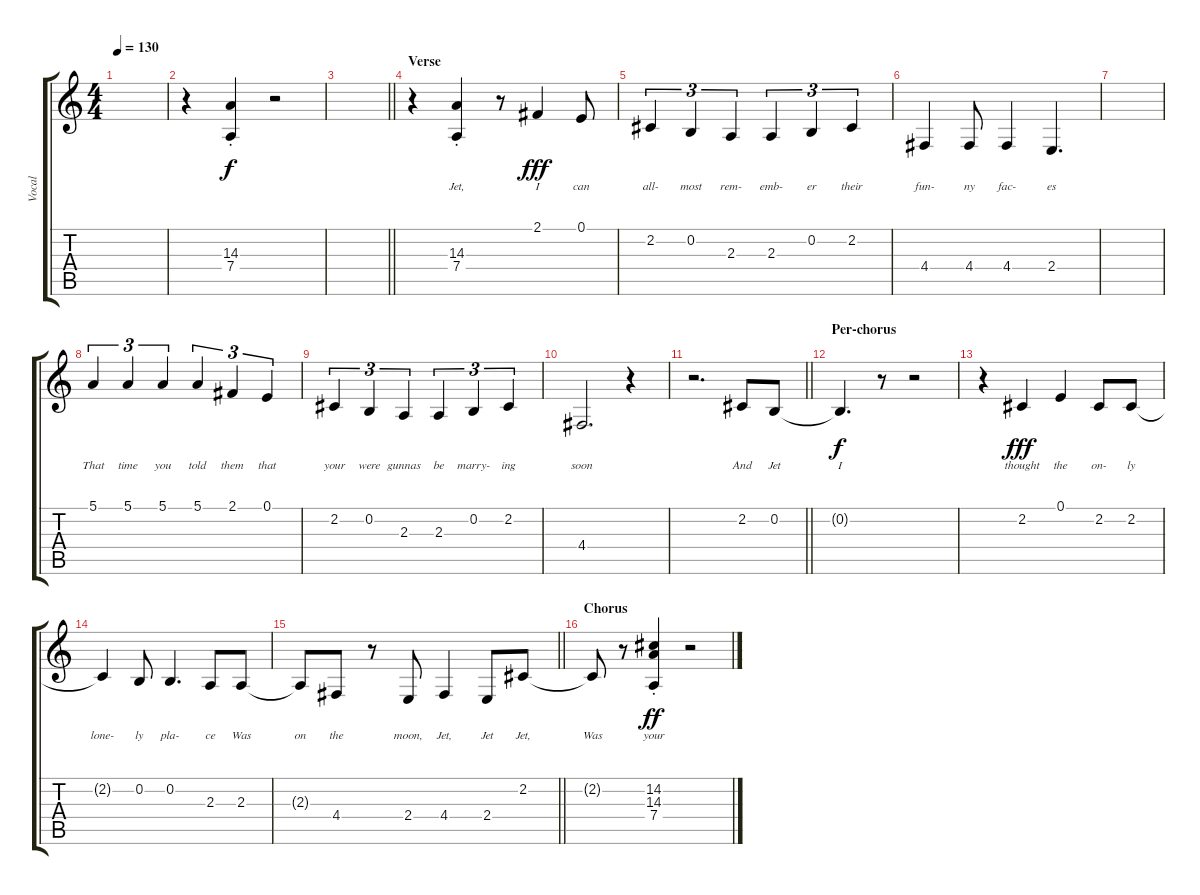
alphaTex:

\track ("Vocal" "Vocal") {instrument lead4chiff}
\staff {score tabs}
\tuning (E4 B3 G3 D3 A2 E2) {hide}
\ts (4 4)
\tempo 130
\clef g2
\ks c
|
r.4 (14.3{st} 7.4{st}).4 r.2 |
\barLineRight lightlight
|
\section ("" "Verse")
r.4 (14.3{st} 7.4{st}).4{lyrics (0 "Jet,") lyrics (1 "") lyrics (2 "") lyrics (3 "") lyrics (4 "")} r.8 2.1.4{lyrics (0 "I") lyrics (1 "") lyrics (2 "") lyrics (3 "") lyrics (4 "") dy fff volume 16 balance 8} 0.1.8{lyrics (0 "can") lyrics (1 "") lyrics (2 "") lyrics (3 "") lyrics (4 "")} |
2.2.4{tu (3 2) lyrics (0 "all-") lyrics (1 "") lyrics (2 "") lyrics (3 "") lyrics (4 "")} 0.2.4{tu (3 2) lyrics (0 "most") lyrics (1 "") lyrics (2 "") lyrics (3 "") lyrics (4 "")} 2.3.4{tu (3 2) lyrics (0 "rem-") lyrics (1 "") lyrics (2 "") lyrics (3 "") lyrics (4 "")} 2.3.4{tu (3 2) lyrics (0 "emb-") lyrics (1 "") lyrics (2 "") lyrics (3 "") lyrics (4 "")} 0.2.4{tu (3 2) lyrics (0 "er") lyrics (1 "") lyrics (2 "") lyrics (3 "") lyrics (4 "")} 2.2.4{tu (3 2) lyrics (0 "their") lyrics (1 "") lyrics (2 "") lyrics (3 "") lyrics (4 "")} |
4.4.4{lyrics (0 "fun-") lyrics (1 "") lyrics (2 "") lyrics (3 "") lyrics (4 "")} 4.4.8{lyrics (0 "ny") lyrics (1 "") lyrics (2 "") lyrics (3 "") lyrics (4 "")} 4.4.4{lyrics (0 "fac-") lyrics (1 "") lyrics (2 "") lyrics (3 "") lyrics (4 "")} 2.4.4{d lyrics (0 "es") lyrics (1 "") lyrics (2 "") lyrics (3 "") lyrics (4 "")} |
|
5.1.4{tu (3 2) lyrics (0 "That") lyrics (1 "") lyrics (2 "") lyrics (3 "") lyrics (4 "")} 5.1.4{tu (3 2) lyrics (0 "time") lyrics (1 "") lyrics (2 "") lyrics (3 "") lyrics (4 "")} 5.1.4{tu (3 2) lyrics (0 "you") lyrics (1 "") lyrics (2 "") lyrics (3 "") lyrics (4 "")} 5.1.4{tu (3 2) lyrics (0 "told") lyrics (1 "") lyrics (2 "") lyrics (3 "") lyrics (4 "")} 2.1.4{tu (3 2) lyrics (0 "them") lyrics (1 "") lyrics (2 "") lyrics (3 "") lyrics (4 "")} 0.1.4{tu (3 2) lyrics (0 "that") lyrics (1 "") lyrics (2 "") lyrics (3 "") lyrics (4 "")} |
2.2.4{tu (3 2) lyrics (0 "your") lyrics (1 "") lyrics (2 "") lyrics (3 "") lyrics (4 "")} 0.2.4{tu (3 2) lyrics (0 "were") lyrics (1 "") lyrics (2 "") lyrics (3 "") lyrics (4 "")} 2.3.4{tu (3 2) lyrics (0 "gunnas") lyrics (1 "") lyrics (2 "") lyrics (3 "") lyrics (4 "")} 2.3.4{tu (3 2) lyrics (0 "be") lyrics (1 "") lyrics (2 "") lyrics (3 "") lyrics (4 "")} 0.2.4{tu (3 2) lyrics (0 "marry-") lyrics (1 "") lyrics (2 "") lyrics (3 "") lyrics (4 "")} 2.2.4{tu (3 2) lyrics (0 "ing") lyrics (1 "") lyrics (2 "") lyrics (3 "") lyrics (4 "")} |
4.4.2{d lyrics (0 "soon") lyrics (1 "") lyrics (2 "") lyrics (3 "") lyrics (4 "")} r.4 |
\barLineRight lightlight
r.2{d} 2.2.8{lyrics (0 "And") lyrics (1 "") lyrics (2 "") lyrics (3 "") lyrics (4 "")} 0.2.8{lyrics (0 "Jet") lyrics (1 "") lyrics (2 "") lyrics (3 "") lyrics (4 "")} |
\section ("" "Per-chorus")
0.2{t}.4{d lyrics (0 "I") lyrics (1 "") lyrics (2 "") lyrics (3 "") lyrics (4 "") dy f} r.8 r.2 |
r.4 2.2.4{lyrics (0 "thought") lyrics (1 "") lyrics (2 "") lyrics (3 "") lyrics (4 "") dy fff} 0.1.4{lyrics (0 "the") lyrics (1 "") lyrics (2 "") lyrics (3 "") lyrics (4 "")} 2.2.8{lyrics (0 "on-") lyrics (1 "") lyrics (2 "") lyrics (3 "") lyrics (4 "")} 2.2.8{lyrics (0 "ly") lyrics (1 "") lyrics (2 "") lyrics (3 "") lyrics (4 "")} |
2.2{t}.4{lyrics (0 "lone-") lyrics (1 "") lyrics (2 "") lyrics (3 "") lyrics (4 "")} 0.2.8{lyrics (0 "ly") lyrics (1 "") lyrics (2 "") lyrics (3 "") lyrics (4 "")} 0.2.4{d lyrics (0 "pla-") lyrics (1 "") lyrics (2 "") lyrics (3 "") lyrics (4 "")} 2.3.8{lyrics (0 "ce") lyrics (1 "") lyrics (2 "") lyrics (3 "") lyrics (4 "")} 2.3.8{lyrics (0 "Was") lyrics (1 "") lyrics (2 "") lyrics (3 "") lyrics (4 "")} |
\barLineRight lightlight
2.3{t}.8{lyrics (0 "on") lyrics (1 "") lyrics (2 "") lyrics (3 "") lyrics (4 "")} 4.4.8{lyrics (0 "the") lyrics (1 "") lyrics (2 "") lyrics (3 "") lyrics (4 "")} r.8 2.4.8{lyrics (0 "moon,") lyrics (1 "") lyrics (2 "") lyrics (3 "") lyrics (4 "")} 4.4.4{lyrics (0 "Jet,") lyrics (1 "") lyrics (2 "") lyrics (3 "") lyrics (4 "")} 2.4.8{lyrics (0 "Jet") lyrics (1 "") lyrics (2 "") lyrics (3 "") lyrics (4 "")} 2.2.8{lyrics (0 "Jet,") lyrics (1 "") lyrics (2 "") lyrics (3 "") lyrics (4 "")} |
\section ("" "Chorus")
2.2{t}.8{lyrics (0 "Was") lyrics (1 "") lyrics (2 "") lyrics (3 "") lyrics (4 "")} r.8{balance 12 instrument pad4choir} (14.2{st} 14.3{st} 7.4{st}).4{lyrics (0 "your") lyrics (1 "") lyrics (2 "") lyrics (3 "") lyrics (4 "") dy ff} r.2
